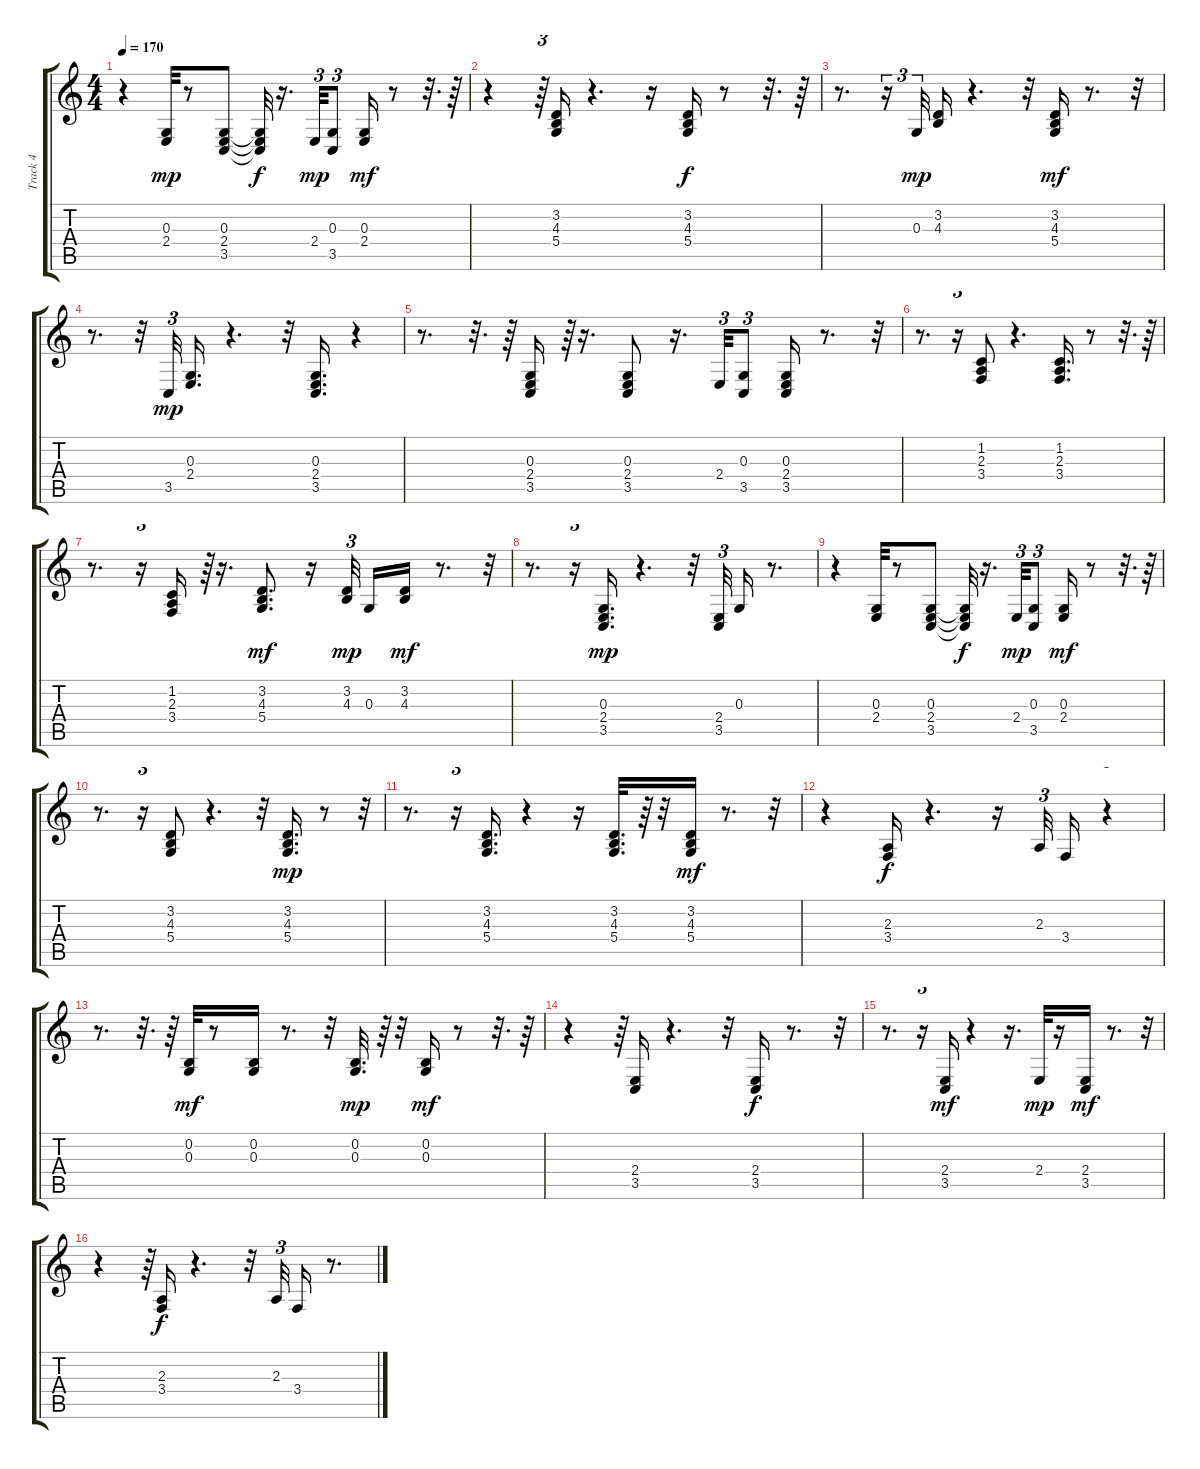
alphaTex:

\track ("Track 4" "Track 4") {instrument acousticgrandpiano}
\staff {score tabs}
\tuning (E4 B3 G3 D3 A2 E2) {hide}
\ts (4 4)
\tempo 170
\clef g2
\ks c
r.4{dy mp} (0.3 2.4).32 r.8 (0.3 2.4 3.5).8 (0.3{t} 2.4{t} 3.5{t}).32{dy f} r.16{d} 2.4.32{tu (3 2) dy mp} (0.3 3.5).8{tu (3 2)} (0.3 2.4).16{dy mf} r.8 r.32{d} r.64 |
r.4 r.64{tu (3 2)} (3.2 4.3 5.4).16 r.4{d} r.16 (3.2 4.3 5.4).16{dy f} r.8 r.32{d} r.64 |
r.8{d} r.16{tu (3 2)} 0.3.32{tu (3 2) dy mp} (3.2 4.3).16 r.4{d} r.32 (3.2 4.3 5.4).16{dy mf} r.8{d} r.32 |
r.8{d} r.32 3.5.32{tu (3 2) dy mp} (0.3 2.4).16{d} r.4{d} r.32 (0.3 2.4 3.5).16{d} r.4{tu (3 2)} |
r.8{d} r.32{d} r.64 (0.3 2.4 3.5).16 r.64{tu (3 2)} r.16{d} (0.3 2.4 3.5).8 r.16{d} 2.4.32{tu (3 2)} (0.3 3.5).8{tu (3 2)} (0.3 2.4 3.5).16 r.8{d} r.32{tu (3 2)} |
r.8{d} r.16{tu (3 2)} (1.2 2.3 3.4).8 r.4{d} (1.2 2.3 3.4).16{d} r.8 r.32{d} r.64 |
r.8{d} r.16{tu (3 2)} (1.2 2.3 3.4).16 r.64{tu (3 2)} r.16{d} (3.2 4.3 5.4).8{d dy mf} r.16 (3.2 4.3).32{tu (3 2) dy mp} 0.3.16 (3.2 4.3).16{dy mf} r.8{d} r.32{tu (3 2)} |
r.8{d} r.16{tu (3 2)} (0.3 2.4 3.5).16{d dy mp} r.4{d} r.32 (2.4 3.5).32{tu (3 2)} 0.3.16 r.8{d} |
r.4 (0.3 2.4).32 r.8 (0.3 2.4 3.5).8 (0.3{t} 2.4{t} 3.5{t}).32{dy f} r.16{d} 2.4.32{tu (3 2) dy mp} (0.3 3.5).8{tu (3 2)} (0.3 2.4).16{dy mf} r.8 r.32{d} r.64 |
r.8{d} r.16{tu (3 2)} (3.2 4.3 5.4).8 r.4{d} r.32 (3.2 4.3 5.4).16{d dy mp} r.8 r.32{tu (3 2)} |
r.8{d} r.16{tu (3 2)} (3.2 4.3 5.4).16{d} r.4 r.16 (3.2 4.3 5.4).32{d} r.64 r.32 (3.2 4.3 5.4).16{dy mf} r.8{d} r.32 |
r.4 (2.3 3.4).16{dy f} r.4{d} r.16 2.3.32{tu (3 2)} 3.4.16 r.4{tu (3 2)} |
r.8{d} r.32{d} r.64 (0.2 0.3).32{dy mf} r.8 (0.2 0.3).16 r.8{d} r.32 (0.2 0.3).32{d dy mp} r.64 r.32 (0.2 0.3).16{dy mf} r.8 r.32{d} r.64 |
r.4 r.64{tu (3 2)} (2.4 3.5).16 r.4{d} r.32 (2.4 3.5).16{dy f} r.8{d} r.32{tu (3 2)} |
r.8{d} r.16{tu (3 2)} (2.4 3.5).16{dy mf} r.4 r.16{d} 2.4.32{dy mp} r.16 (2.4 3.5).16{dy mf} r.8{d} r.32{tu (3 2)} |
r.4 r.64{tu (3 2)} (2.3 3.4).16{dy f} r.4{d} r.32 2.3.32{tu (3 2)} 3.4.16 r.8{d}
